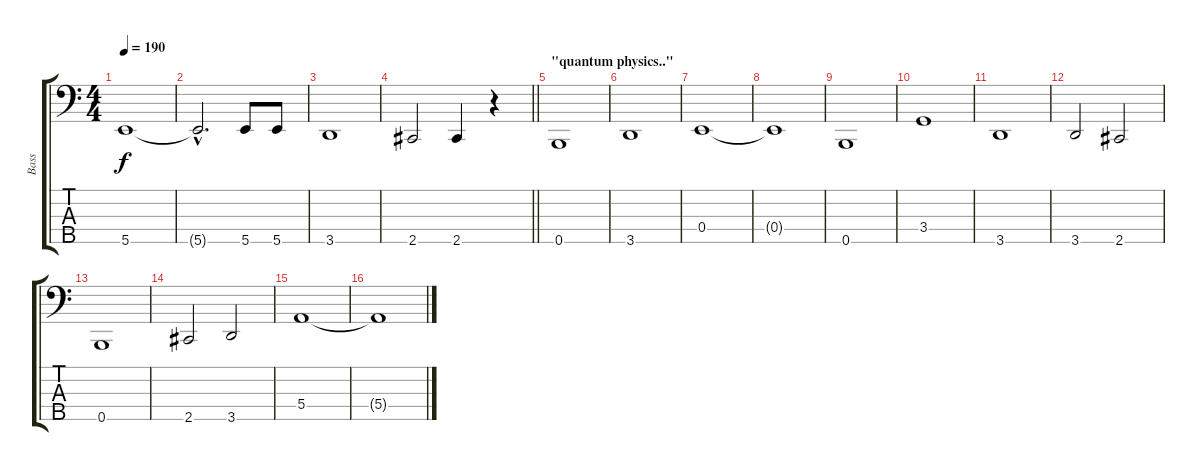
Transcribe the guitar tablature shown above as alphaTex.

\track ("Bass" "Bass") {instrument electricbassfinger}
\staff {score tabs}
\tuning (G2 D2 A1 E1 B0) {hide}
\ts (4 4)
\tempo 190
\clef f4
\ks c
5.5.1{dy f} |
5.5{hac t}.2{d} 5.5.8 5.5.8 |
3.5.1 |
\barLineRight lightlight
2.5.2 2.5.4 r.4 |
\section ("" "\"quantum physics..\"")
0.5.1 |
3.5.1 |
0.4.1 |
0.4{t}.1 |
0.5.1 |
3.4.1 |
3.5.1 |
3.5.2 2.5.2 |
0.5.1 |
2.5.2 3.5.2 |
5.4.1 |
5.4{t}.1
